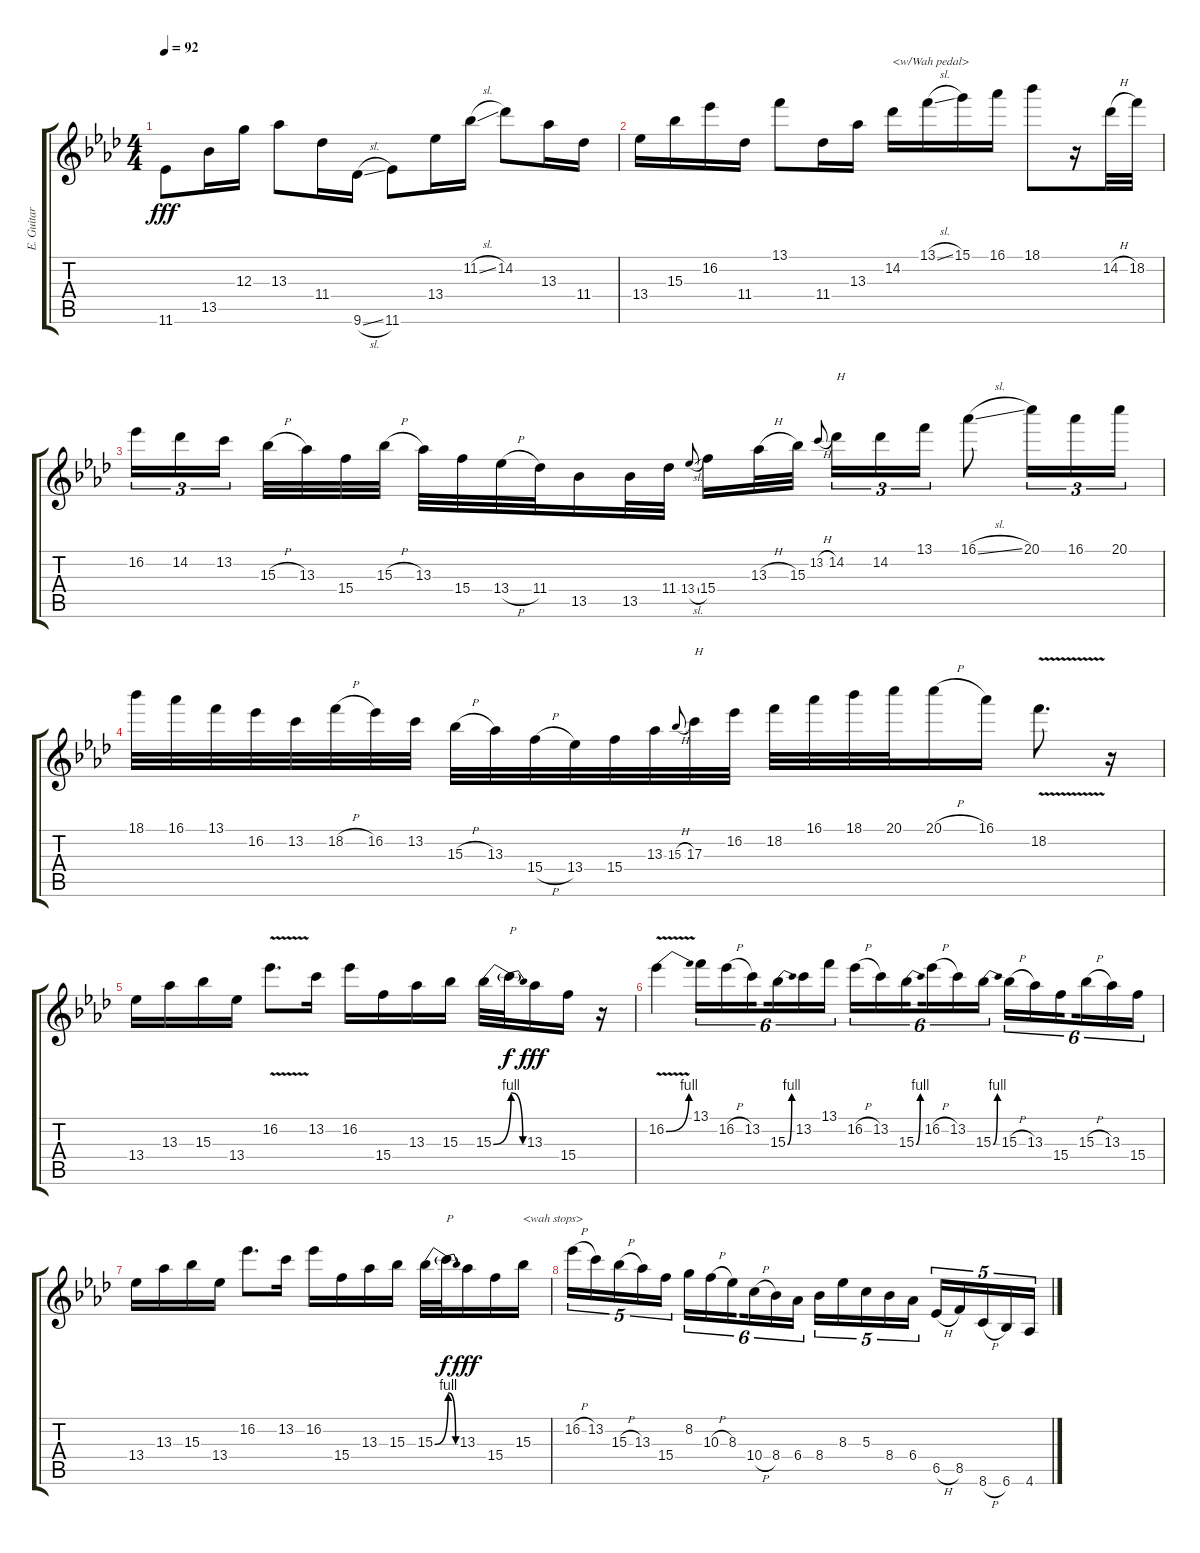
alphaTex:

\track ("E. Guitar II" "E. Guitar ") {instrument electricguitarclean}
\staff {score tabs}
\tuning (E4 B3 G3 D3 A2 E2) {hide}
\ts (4 4)
\tempo 92
\clef g2
\ks ab
11.6.8{dy fff} 13.5.16 12.3.16 13.3.8 11.4.16 9.6{sl}.16 11.6.8 13.4.16 11.2{sl}.16 14.2.8 13.3.16 11.4.16 |
13.4.16 15.3.16 16.2.16 11.4.16 13.1.8 11.4.16 13.3.16 14.2.16{txt "<w/Wah pedal>"} 13.1{sl}.16 15.1.16 16.1.16 18.1.8 r.16 14.2{h}.32 18.2.32 |
16.2.16{tu (3 2)} 14.2.16{tu (3 2)} 13.2.16{tu (3 2) beam splitsecondary} 15.3{h}.32 13.3.32 15.4.32 15.3{h}.32 13.3.32 15.4.32 13.4{h}.32 11.4.32 13.5.16 13.5.32 11.4.32 13.4{sl}.8{gr onbeat} 15.4.16 13.3{h}.32 15.3.32 13.2{h}.8{gr onbeat beam splitsecondary} 14.2.16{tu (3 2) txt "H"} 14.2.16{tu (3 2)} 13.1.16{tu (3 2)} 16.1{sl}.8 20.1.16{tu (3 2)} 16.1.16{tu (3 2)} 20.1.16{tu (3 2)} |
18.1.32 16.1.32 13.1.32 16.2.32 13.2.32 18.2{h}.32 16.2.32 13.2.32 15.3{h}.32 13.3.32 15.4{h}.32 13.4.32 15.4.32 13.3.32 15.3{h}.8{gr onbeat} 17.3.32{txt "H"} 16.2.32 18.2.32 16.1.32 18.1.32 20.1.32 20.1{h}.16 16.1.16 18.2{v}.8{d} r.16 |
13.4.16 13.3.16 15.3.16 13.4.16 16.2{v}.8{d} 13.2.16 16.2.16 15.4.16 13.3.16 15.3.16 15.3{be (bend 0 0 60 4)}.32 15.3{be (release 0 4 60 0) t}.32{txt "P" dy f} 13.3.16{dy fff} 15.4.16 r.16 |
16.2{be (bend 0 0 60 4) v}.4 13.1.16{tu (6 4)} 16.2{h}.16{tu (6 4)} 13.2.16{tu (6 4) beam splitsecondary} 15.3{be (bend 0 0 60 4)}.16{tu (6 4)} 13.2.16{tu (6 4)} 13.1.16{tu (6 4)} 16.2{h}.16{tu (6 4)} 13.2.16{tu (6 4)} 15.3{be (bend 0 0 60 4)}.16{tu (6 4) beam splitsecondary} 16.2{h}.16{tu (6 4)} 13.2.16{tu (6 4)} 15.3{be (bend 0 0 60 4)}.16{tu (6 4)} 15.3{h}.16{tu (6 4)} 13.3.16{tu (6 4)} 15.4.16{tu (6 4) beam splitsecondary} 15.3{h}.16{tu (6 4)} 13.3.16{tu (6 4)} 15.4.16{tu (6 4)} |
13.4.16 13.3.16 15.3.16 13.4.16 16.2.8{d} 13.2.16 16.2.16 15.4.16 13.3.16 15.3.16 15.3{be (bend 0 0 60 4)}.32 15.3{be (release 0 4 60 0) t}.32{txt "P" dy f} 13.3.16{dy fff} 15.4.16 15.3.16{txt "<wah stops>"} |
16.2{h}.16{tu (5 4)} 13.2.16{tu (5 4)} 15.3{h}.16{tu (5 4)} 13.3.16{tu (5 4)} 15.4.16{tu (5 4)} 8.2.16{tu (6 4)} 10.3{h}.16{tu (6 4)} 8.3.16{tu (6 4) beam splitsecondary} 10.4{h}.16{tu (6 4)} 8.4.16{tu (6 4)} 6.4.16{tu (6 4)} 8.4.16{tu (5 4)} 8.3.16{tu (5 4)} 5.3.16{tu (5 4)} 8.4.16{tu (5 4)} 6.4.16{tu (5 4)} 6.5{h}.16{tu (5 4)} 8.5.16{tu (5 4)} 8.6{h}.16{tu (5 4)} 6.6.16{tu (5 4)} 4.6.16{tu (5 4)}
